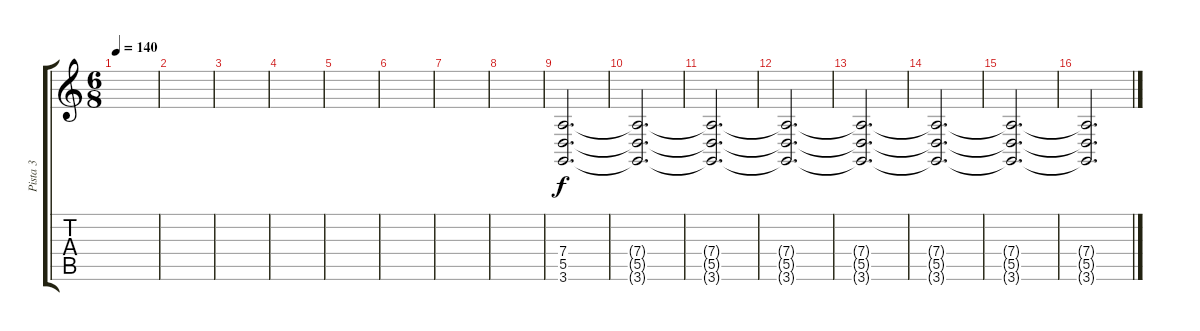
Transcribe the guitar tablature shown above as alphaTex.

\track ("Pista 3" "Pista 3") {instrument stringensemble1}
\staff {score tabs}
\tuning (E4 B3 G3 D3 A2 E2) {hide}
\ts (6 8)
\tempo 140
\clef g2
\ks c
|
|
|
|
|
|
|
|
(7.4 5.5 3.6).2{d} |
(7.4{t} 5.5{t} 3.6{t}).2{d} |
(7.4{t} 5.5{t} 3.6{t}).2{d} |
(7.4{t} 5.5{t} 3.6{t}).2{d} |
(7.4{t} 5.5{t} 3.6{t}).2{d} |
(7.4{t} 5.5{t} 3.6{t}).2{d} |
(7.4{t} 5.5{t} 3.6{t}).2{d} |
(7.4{t} 5.5{t} 3.6{t}).2{d}
